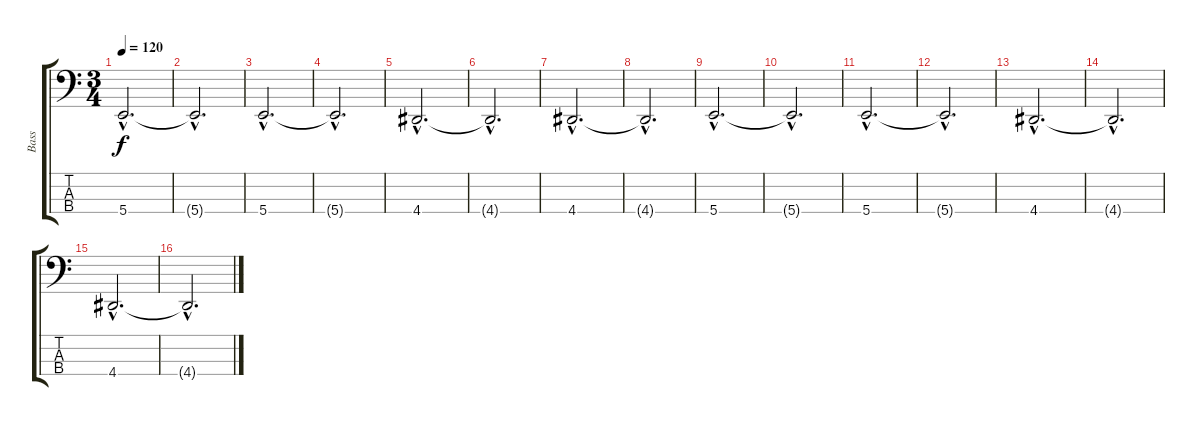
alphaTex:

\track ("Bass" "Bass") {instrument electricbasspick}
\staff {score tabs}
\tuning (D2 A1 E1 B0) {hide}
\ts (3 4)
\tempo 120
\clef f4
\ks c
5.4{hac}.2{d dy f instrument electricbasspick} |
5.4{hac t}.2{d} |
5.4{hac}.2{d} |
5.4{hac t}.2{d} |
4.4{hac}.2{d} |
4.4{hac t}.2{d} |
4.4{hac}.2{d} |
4.4{hac t}.2{d} |
5.4{hac}.2{d} |
5.4{hac t}.2{d} |
5.4{hac}.2{d} |
5.4{hac t}.2{d} |
4.4{hac}.2{d} |
4.4{hac t}.2{d} |
4.4{hac}.2{d} |
4.4{hac t}.2{d}
